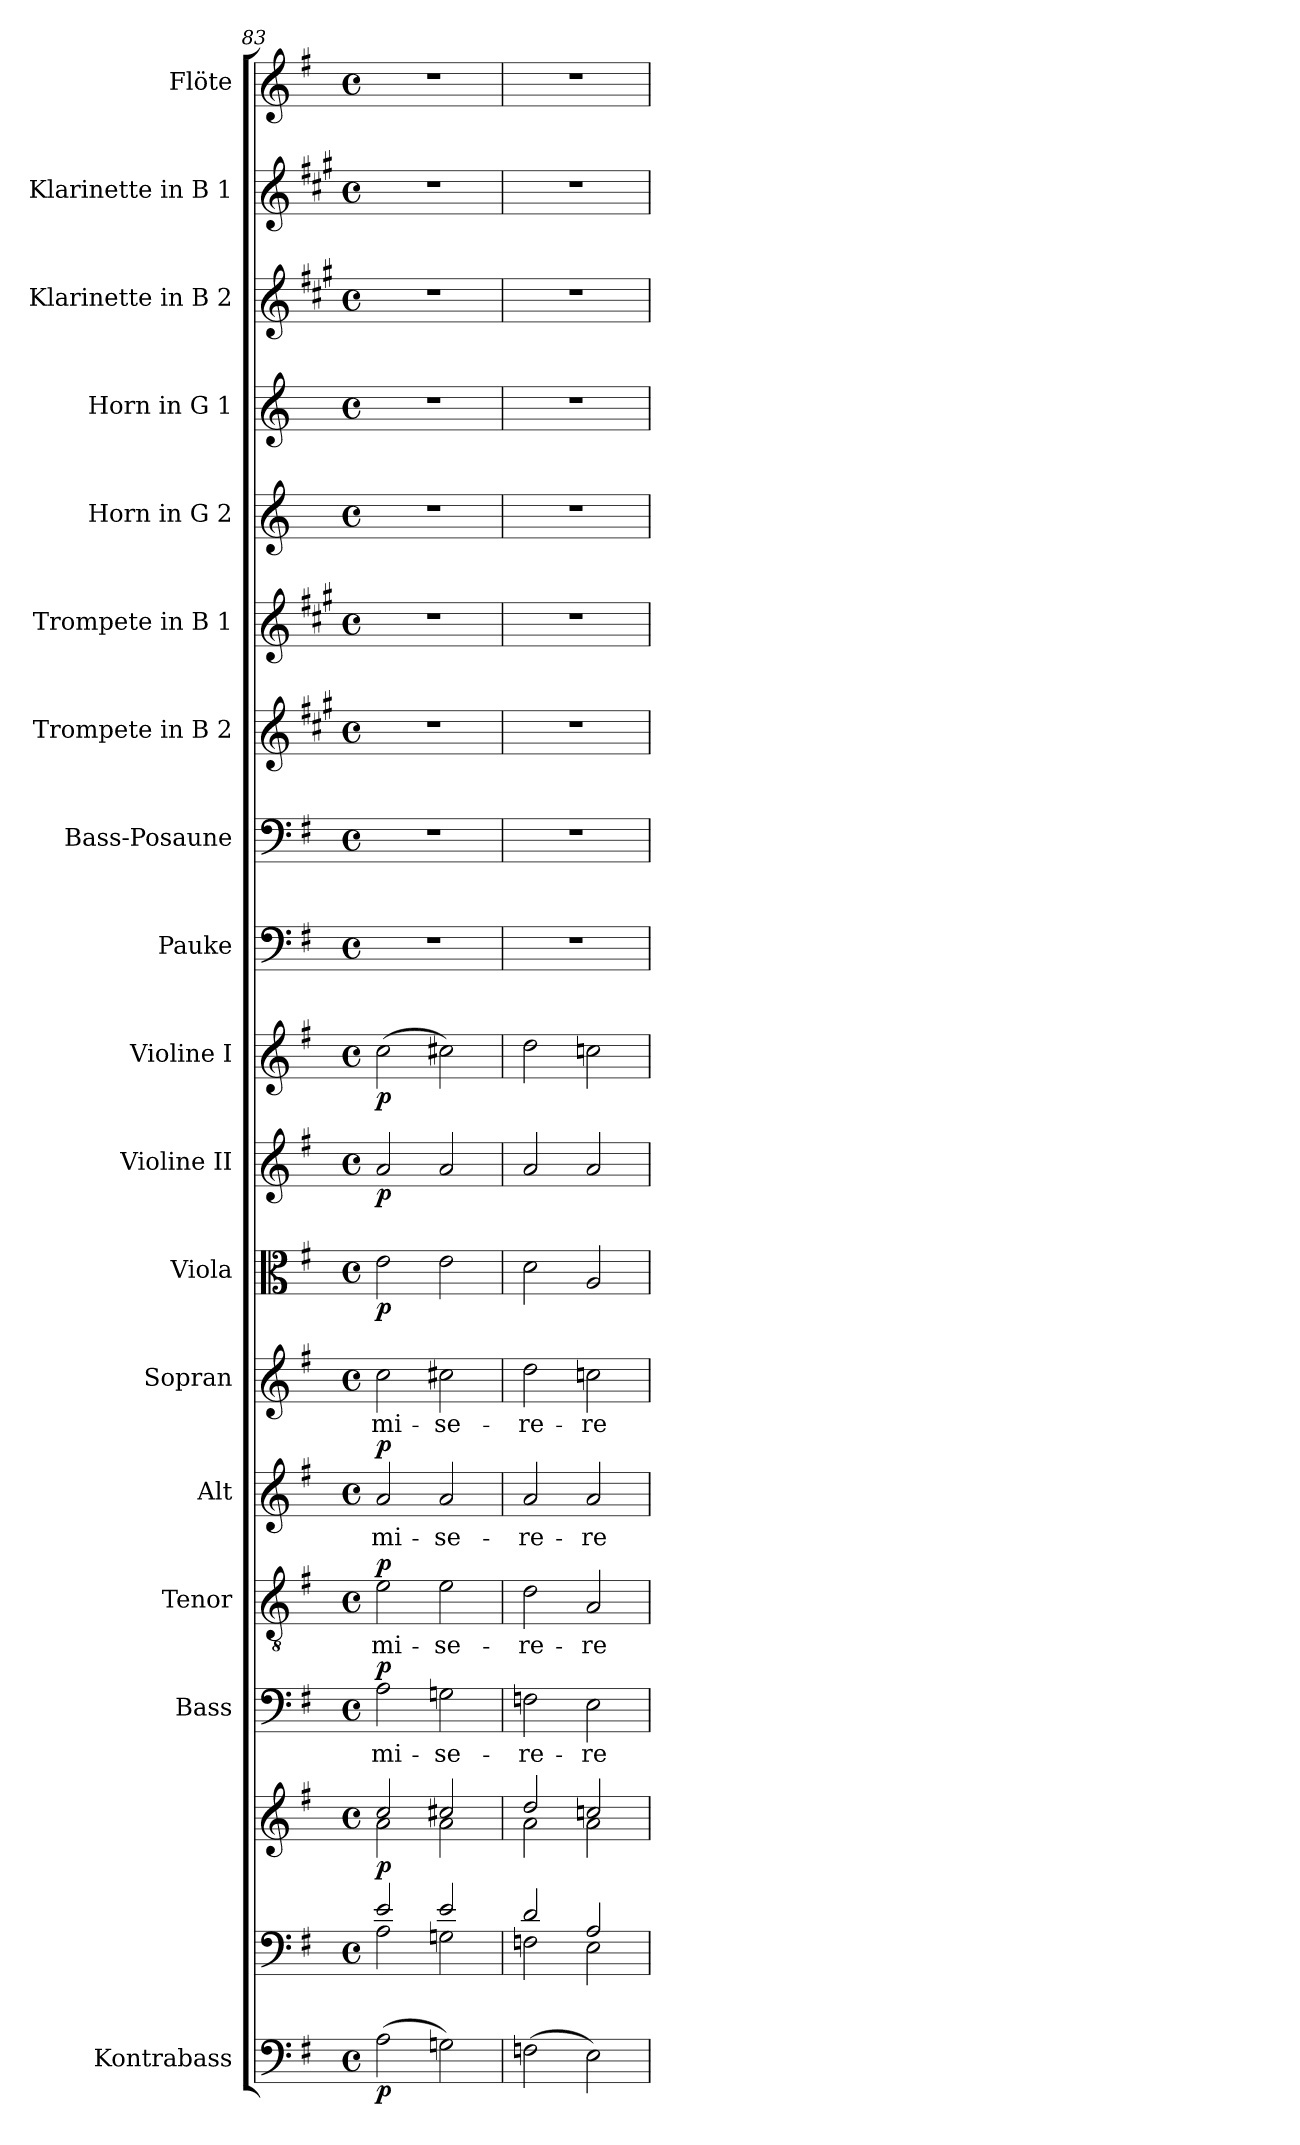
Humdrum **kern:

**kern	**dynam	**kern	**kern	**dynam	**kern	**text	**dynam	**kern	**text	**dynam	**kern	**text	**dynam	**kern	**text	**kern	**dynam	**kern	**dynam	**kern	**dynam	**kern	**kern	**kern	**kern	**kern	**kern	**kern	**kern	**kern
*part18	*part18	*part17	*part17	*part17	*part16	*part16	*part16	*part15	*part15	*part15	*part14	*part14	*part14	*part13	*part13	*part12	*part12	*part11	*part11	*part10	*part10	*part9	*part8	*part7	*part6	*part5	*part4	*part3	*part2	*part1
*staff19	*staff19	*staff18	*staff17	*staff17/18	*staff16	*staff16	*staff16	*staff15	*staff15	*staff15	*staff14	*staff14	*staff14	*staff13	*staff13	*staff12	*staff12	*staff11	*staff11	*staff10	*staff10	*staff9	*staff8	*staff7	*staff6	*staff5	*staff4	*staff3	*staff2	*staff1
*I"Kontrabass	*	*	*	*	*I"Bass	*	*	*I"Tenor	*	*	*I"Alt	*	*	*I"Sopran	*	*I"Viola	*	*I"Violine II	*	*I"Violine I	*	*I"Pauke	*I"Bass-Posaune	*I"Trompete in B 2	*I"Trompete in B 1	*I"Horn in G 2	*I"Horn in G 1	*I"Klarinette in B 2	*I"Klarinette in B 1	*I"Flöte
*I'Kb.	*	*	*	*	*I'B	*	*	*I'T	*	*	*I'A	*	*	*I'S	*	*I'Vla.	*	*I'Vl. II	*	*I'Vl. I	*	*I'Pk.	*I'B. Pos.	*	*	*I'Hrn. 2	*I'Hrn. 1	*	*	*I'Fl.
*clefF4	*	*clefF4	*clefG2	*	*clefF4	*	*	*clefGv2	*	*	*clefG2	*	*	*clefG2	*	*clefC3	*	*clefG2	*	*clefG2	*	*clefF4	*clefF4	*clefG2	*clefG2	*clefG2	*clefG2	*clefG2	*clefG2	*clefG2
*ITrd7c12	*	*	*	*	*	*	*	*	*	*	*	*	*	*	*	*	*	*	*	*	*	*	*	*ITrd1c2	*ITrd1c2	*ITrd3c5	*ITrd3c5	*ITrd1c2	*ITrd1c2	*
*k[f#]	*	*k[f#]	*k[f#]	*	*k[f#]	*	*	*k[f#]	*	*	*k[f#]	*	*	*k[f#]	*	*k[f#]	*	*k[f#]	*	*k[f#]	*	*k[f#]	*k[f#]	*k[f#]	*k[f#]	*k[f#]	*k[f#]	*k[f#]	*k[f#]	*k[f#]
*G:	*	*G:	*G:	*	*G:	*	*	*G:	*	*	*G:	*	*	*G:	*	*G:	*	*G:	*	*G:	*	*G:	*G:	*G:	*G:	*G:	*G:	*G:	*G:	*G:
*M4/4	*	*M4/4	*M4/4	*	*M4/4	*	*	*M4/4	*	*	*M4/4	*	*	*M4/4	*	*M4/4	*	*M4/4	*	*M4/4	*	*M4/4	*M4/4	*M4/4	*M4/4	*M4/4	*M4/4	*M4/4	*M4/4	*M4/4
*met(c)	*	*met(c)	*met(c)	*	*met(c)	*	*	*met(c)	*	*	*met(c)	*	*	*met(c)	*	*met(c)	*	*met(c)	*	*met(c)	*	*met(c)	*met(c)	*met(c)	*met(c)	*met(c)	*met(c)	*met(c)	*met(c)	*met(c)
=83	=83	=83	=83	=83	=83	=83	=83	=83	=83	=83	=83	=83	=83	=83	=83	=83	=83	=83	=83	=83	=83	=83	=83	=83	=83	=83	=83	=83	=83	=83
*	*	*^	*^	*	*	*	*	*	*	*	*	*	*	*	*	*	*	*	*	*	*	*	*	*	*	*	*	*	*	*
!	!LO:DY:b	!	!	!	!	!LO:DY:b	!	!LO:LY:b	!LO:DY:a	!	!LO:LY:b	!LO:DY:a	!	!LO:LY:b	!LO:DY:a	!	!LO:LY:b	!	!LO:DY:b	!	!LO:DY:b	!	!LO:DY:b	!	!	!	!	!	!	!	!	!
(>2AA\	p	2e/	2A\	2cc/	2a\	p	2A\	mi-	p	2e\	mi-	p	2a/	mi-	p	2cc\	mi-	2e\	p	2a/	p	(>2cc\	p	1r	1r	1r	1r	1r	1r	1r	1r	1r
!	!	!	!	!	!	!	!	!LO:LY:b	!	!	!LO:LY:b	!	!	!LO:LY:b	!	!	!LO:LY:b	!	!	!	!	!	!	!	!	!	!	!	!	!	!	!
2GGn\)	.	2e/	2Gn\	2cc#X/	2a\	.	2Gn\	-se-	.	2e\	-se-	.	2a/	-se-	.	2cc#X\	-se-	2e\	.	2a/	.	2cc#X\)	.	.	.	.	.	.	.	.	.	.
=84	=84	=84	=84	=84	=84	=84	=84	=84	=84	=84	=84	=84	=84	=84	=84	=84	=84	=84	=84	=84	=84	=84	=84	=84	=84	=84	=84	=84	=84	=84	=84	=84
!	!	!	!	!	!	!	!	!LO:LY:b	!	!	!LO:LY:b	!	!	!LO:LY:b	!	!	!LO:LY:b	!	!	!	!	!	!	!	!	!	!	!	!	!	!	!
(>2FFn\	.	2d/	2Fn\	2dd/	2a\	.	2Fn\	-re-	.	2d\	-re-	.	2a/	-re-	.	2dd\	-re-	2d\	.	2a/	.	2dd\	.	1r	1r	1r	1r	1r	1r	1r	1r	1r
!	!	!	!	!	!	!	!	!LO:LY:b	!	!	!LO:LY:b	!	!	!LO:LY:b	!	!	!LO:LY:b	!	!	!	!	!	!	!	!	!	!	!	!	!	!	!
2EE\)	.	2A/	2E\	2ccn/	2a\	.	2E\	-re	.	2A/	-re	.	2a/	-re	.	2ccn\	-re	2A/	.	2a/	.	2ccn\	.	.	.	.	.	.	.	.	.	.
*	*	*v	*v	*	*	*	*	*	*	*	*	*	*	*	*	*	*	*	*	*	*	*	*	*	*	*	*	*	*	*	*	*
*	*	*	*v	*v	*	*	*	*	*	*	*	*	*	*	*	*	*	*	*	*	*	*	*	*	*	*	*	*	*	*	*
=	=	=	=	=	=	=	=	=	=	=	=	=	=	=	=	=	=	=	=	=	=	=	=	=	=	=	=	=	=	=
*-	*-	*-	*-	*-	*-	*-	*-	*-	*-	*-	*-	*-	*-	*-	*-	*-	*-	*-	*-	*-	*-	*-	*-	*-	*-	*-	*-	*-	*-	*-
